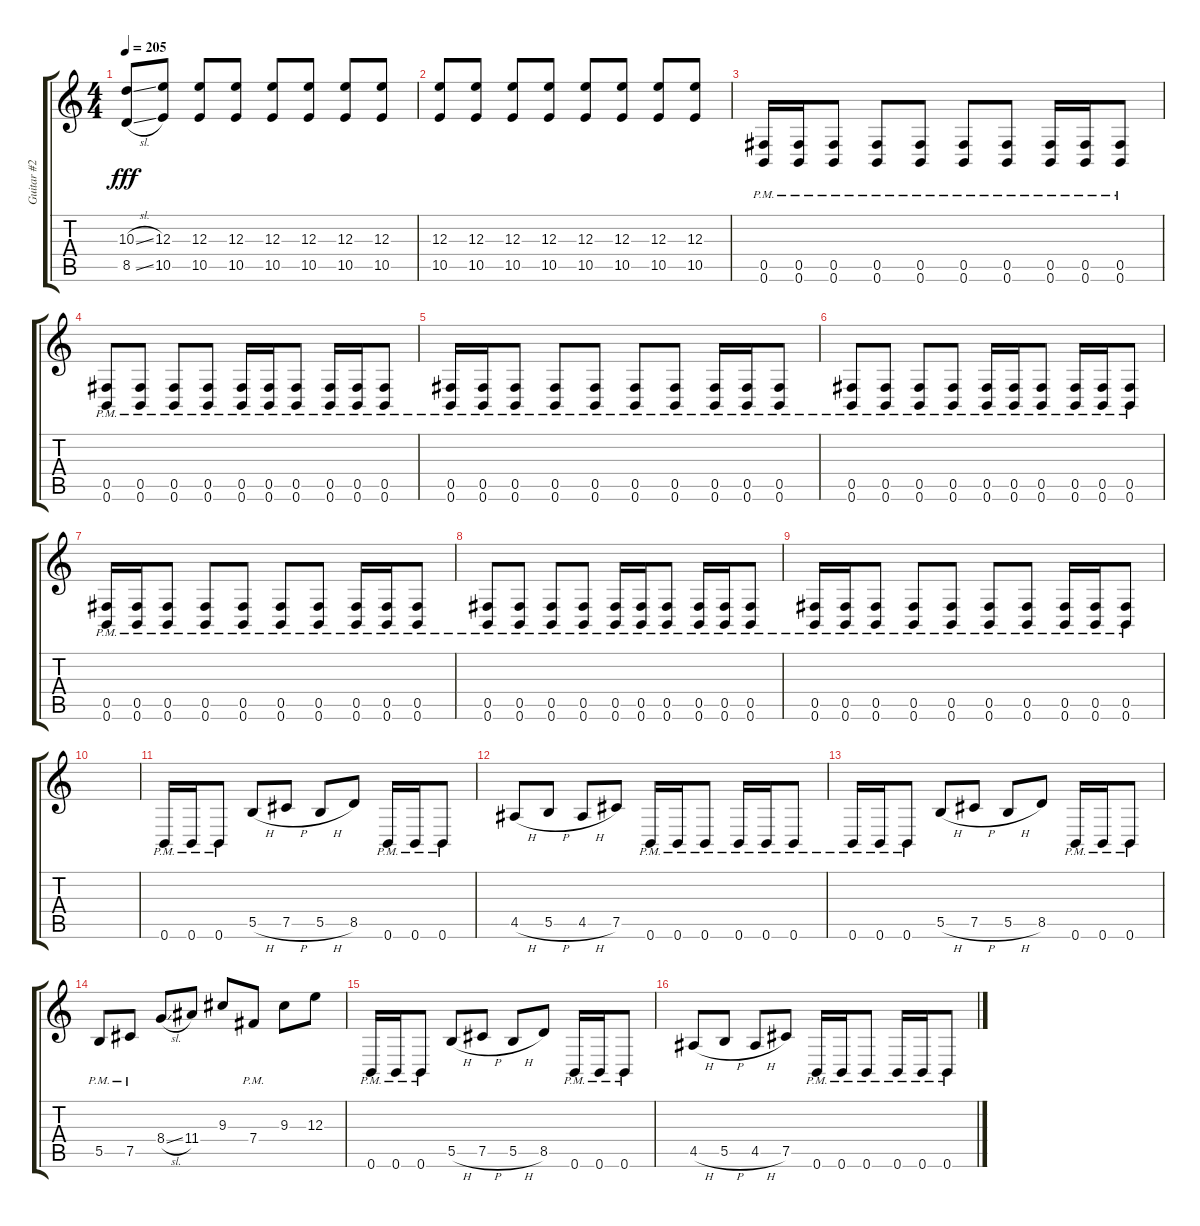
\track ("Guitar #2" "Guitar #2") {instrument distortionguitar}
\staff {score tabs}
\tuning (Db4 Ab3 E3 B2 Gb2 B1) {hide}
\ts (4 4)
\tempo 205
\clef g2
\ks c
(10.3{sl} 8.5{sl}).8{dy fff} (12.3 10.5).8 (12.3 10.5).8 (12.3 10.5).8 (12.3 10.5).8 (12.3 10.5).8 (12.3 10.5).8 (12.3 10.5).8 |
(12.3 10.5).8 (12.3 10.5).8 (12.3 10.5).8 (12.3 10.5).8 (12.3 10.5).8 (12.3 10.5).8 (12.3 10.5).8 (12.3 10.5).8 |
(0.5{pm} 0.6{pm}).16 (0.5{pm} 0.6{pm}).16 (0.5{pm} 0.6{pm}).8 (0.5{pm} 0.6{pm}).8 (0.5{pm} 0.6{pm}).8 (0.5{pm} 0.6{pm}).8 (0.5{pm} 0.6{pm}).8 (0.5{pm} 0.6{pm}).16 (0.5{pm} 0.6{pm}).16 (0.5{pm} 0.6{pm}).8 |
(0.5{pm} 0.6{pm}).8 (0.5{pm} 0.6{pm}).8 (0.5{pm} 0.6{pm}).8 (0.5{pm} 0.6{pm}).8 (0.5{pm} 0.6{pm}).16 (0.5{pm} 0.6{pm}).16 (0.5{pm} 0.6{pm}).8 (0.5{pm} 0.6{pm}).16 (0.5{pm} 0.6{pm}).16 (0.5{pm} 0.6{pm}).8 |
(0.5{pm} 0.6{pm}).16 (0.5{pm} 0.6{pm}).16 (0.5{pm} 0.6{pm}).8 (0.5{pm} 0.6{pm}).8 (0.5{pm} 0.6{pm}).8 (0.5{pm} 0.6{pm}).8 (0.5{pm} 0.6{pm}).8 (0.5{pm} 0.6{pm}).16 (0.5{pm} 0.6{pm}).16 (0.5{pm} 0.6{pm}).8 |
(0.5{pm} 0.6{pm}).8 (0.5{pm} 0.6{pm}).8 (0.5{pm} 0.6{pm}).8 (0.5{pm} 0.6{pm}).8 (0.5{pm} 0.6{pm}).16 (0.5{pm} 0.6{pm}).16 (0.5{pm} 0.6{pm}).8 (0.5{pm} 0.6{pm}).16 (0.5{pm} 0.6{pm}).16 (0.5{pm} 0.6{pm}).8 |
(0.5{pm} 0.6{pm}).16 (0.5{pm} 0.6{pm}).16 (0.5{pm} 0.6{pm}).8 (0.5{pm} 0.6{pm}).8 (0.5{pm} 0.6{pm}).8 (0.5{pm} 0.6{pm}).8 (0.5{pm} 0.6{pm}).8 (0.5{pm} 0.6{pm}).16 (0.5{pm} 0.6{pm}).16 (0.5{pm} 0.6{pm}).8 |
(0.5{pm} 0.6{pm}).8 (0.5{pm} 0.6{pm}).8 (0.5{pm} 0.6{pm}).8 (0.5{pm} 0.6{pm}).8 (0.5{pm} 0.6{pm}).16 (0.5{pm} 0.6{pm}).16 (0.5{pm} 0.6{pm}).8 (0.5{pm} 0.6{pm}).16 (0.5{pm} 0.6{pm}).16 (0.5{pm} 0.6{pm}).8 |
(0.5{pm} 0.6{pm}).16 (0.5{pm} 0.6{pm}).16 (0.5{pm} 0.6{pm}).8 (0.5{pm} 0.6{pm}).8 (0.5{pm} 0.6{pm}).8 (0.5{pm} 0.6{pm}).8 (0.5{pm} 0.6{pm}).8 (0.5{pm} 0.6{pm}).16 (0.5{pm} 0.6{pm}).16 (0.5{pm} 0.6{pm}).8 |
|
0.6{pm}.16 0.6{pm}.16 0.6{pm}.8 5.5{h}.8 7.5{h}.8 5.5{h}.8 8.5.8 0.6{pm}.16 0.6{pm}.16 0.6{pm}.8 |
4.5{h}.8 5.5{h}.8 4.5{h}.8 7.5.8 0.6{pm}.16 0.6{pm}.16 0.6{pm}.8 0.6{pm}.16 0.6{pm}.16 0.6{pm}.8 |
0.6{pm}.16 0.6{pm}.16 0.6{pm}.8 5.5{h}.8 7.5{h}.8 5.5{h}.8 8.5.8 0.6{pm}.16 0.6{pm}.16 0.6{pm}.8 |
5.5{pm}.8 7.5{pm}.8 8.4{sl}.8 11.4.8 9.3.8 7.4{pm}.8 9.3.8 12.3.8 |
0.6{pm}.16 0.6{pm}.16 0.6{pm}.8 5.5{h}.8 7.5{h}.8 5.5{h}.8 8.5.8 0.6{pm}.16 0.6{pm}.16 0.6{pm}.8 |
4.5{h}.8 5.5{h}.8 4.5{h}.8 7.5.8 0.6{pm}.16 0.6{pm}.16 0.6{pm}.8 0.6{pm}.16 0.6{pm}.16 0.6{pm}.8
